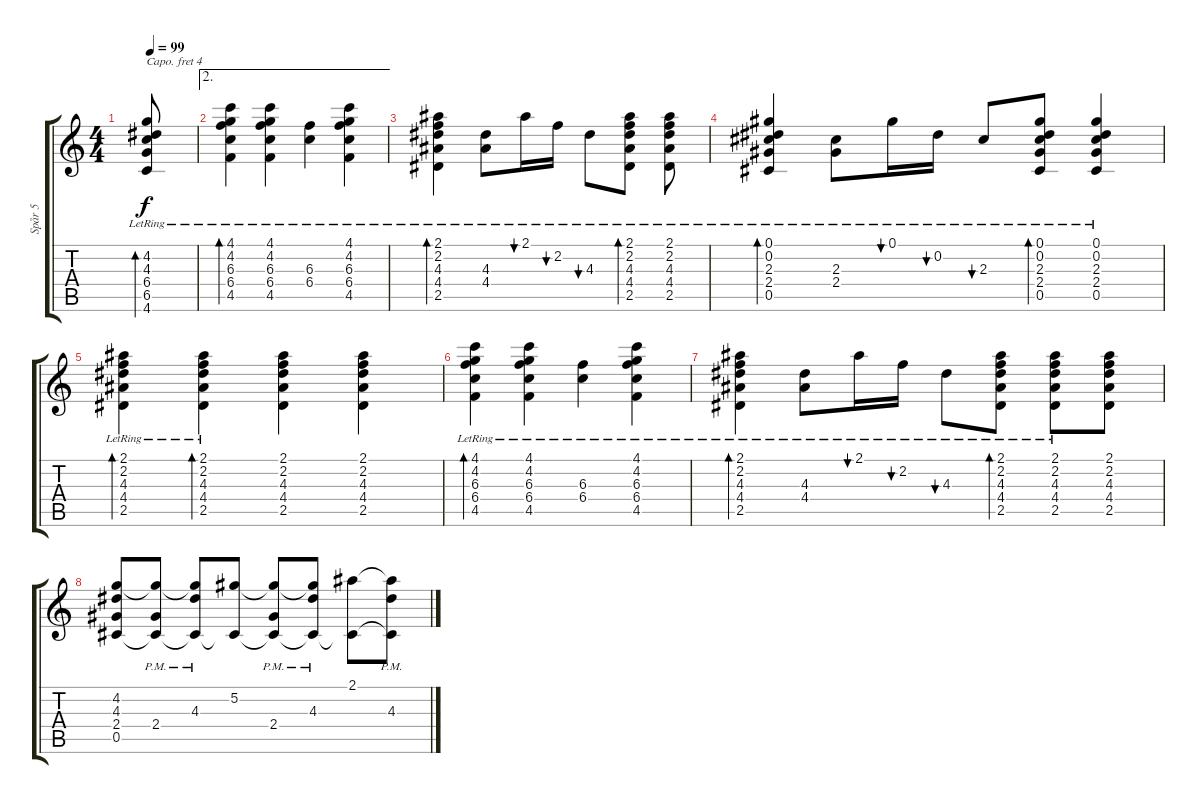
\track ("Spår 5" "Spår 5") {instrument overdrivenguitar}
\staff {score tabs}
\capo 4
\tuning (E4 B3 G3 D3 A2 E2) {hide}
\ts (4 4)
\tempo 99
\clef g2
\ks c
(4.2{lr} 4.3{lr} 6.4{lr} 6.5{lr} 4.6{lr}).8{bd 60 dy f} |
\ae 2
(4.1 4.2 6.3{lr} 6.4 4.5).4{bd 240} (4.1 4.2 6.3{lr} 6.4{lr} 4.5).4 (6.3{lr} 6.4).4 (4.1{lr} 4.2 6.3 6.4 4.5).4 |
(2.1 2.2 4.3{lr} 4.4 2.5).4{bd 240} (4.3{lr} 4.4).8 2.1{lr}.16{bu 240} 2.2{lr}.16{bu 240} 4.3{lr}.8{bu 240} (2.1 2.2{lr} 4.3 4.4 2.5).8{bd 240} (2.1{lr} 2.2 4.3 4.4 2.5).8 |
(0.1 0.2{lr} 2.3 2.4 0.5).4{bd 240} (2.3{lr} 2.4).8 0.1{lr}.16{bu 240} 0.2{lr}.16{bu 240} 2.3{lr}.8{bu 240} (0.1 0.2{lr} 2.3 2.4 0.5).8{bd 240} (0.1 0.2 2.3{lr} 2.4 0.5).4 |
(2.1 2.2 4.3{lr} 4.4 2.5).4{bd 240} (2.1{lr} 2.2{lr} 4.3{lr} 4.4{lr} 2.5{lr}).4{bd 240} (2.1 2.2 4.3 4.4 2.5).4 (2.1 2.2 4.3 4.4 2.5).4 |
(4.1 4.2 6.3{lr} 6.4 4.5).4{bd 240} (4.1 4.2 6.3{lr} 6.4{lr} 4.5).4 (6.3{lr} 6.4).4 (4.1 4.2 6.3{lr} 6.4{lr} 4.5{lr}).4 |
(2.1 2.2 4.3{lr} 4.4 2.5).4{bd 240} (4.3{lr} 4.4).8 2.1{lr}.16{bu 240} 2.2{lr}.16{bu 240} 4.3{lr}.8{bu 240} (2.1 2.2{lr} 4.3 4.4 2.5).8{bd 240} (2.1{lr} 2.2{lr} 4.3{lr} 4.4{lr} 2.5{lr}).8 (2.1 2.2 4.3 4.4 2.5).8 |
(4.2 4.3 2.4 0.5).8 (4.2{t} 2.4{pm} 0.5{t}).8 (4.2{t} 4.3{pm} 0.5{t}).8 (5.2 0.5{t}).8 (5.2{t} 2.4{pm} 0.5{t}).8 (5.2{t} 4.3{pm} 0.5{t}).8 (2.1 0.5{t}).8 (2.1{t} 4.3{pm} 0.5{t}).8
